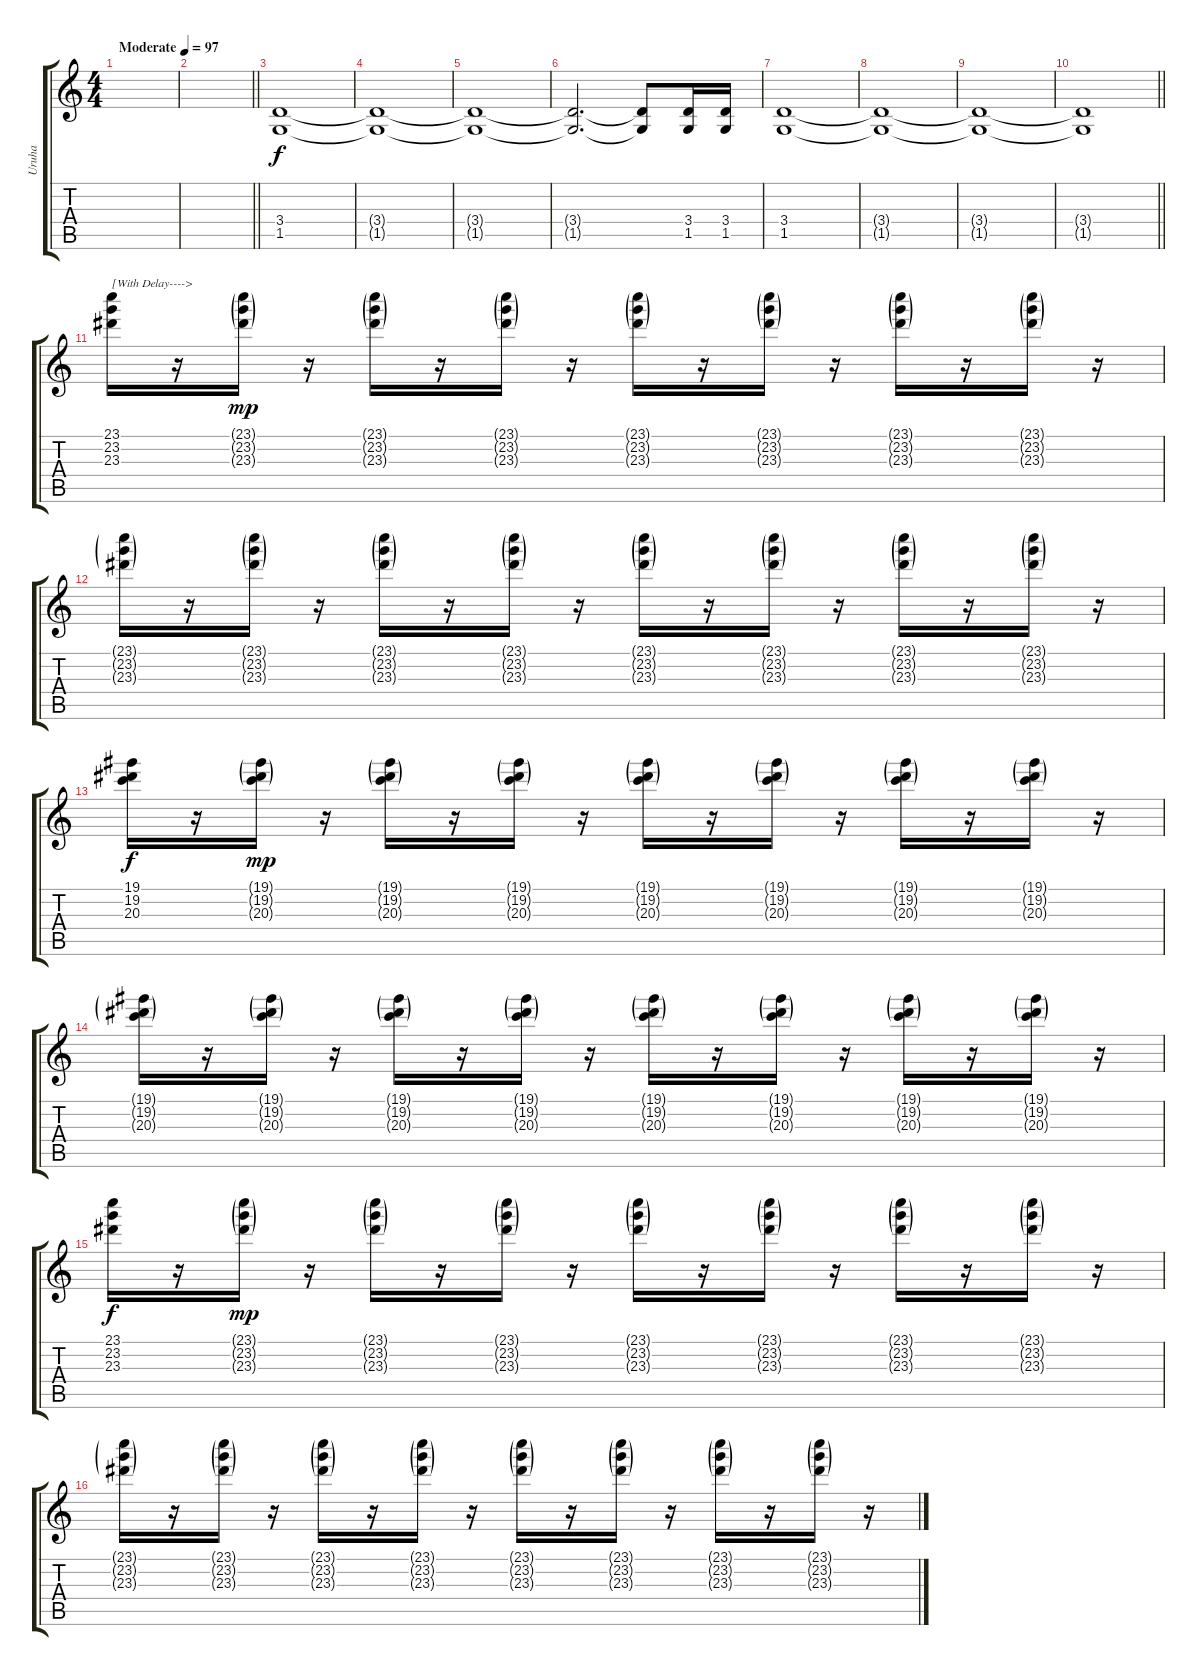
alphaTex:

\track ("Uruha" "Uruha") {instrument distortionguitar}
\staff {score tabs}
\tuning (Db4 Ab3 E3 B2 Gb2 B1) {hide}
\ts (4 4)
\tempo (97 "Moderate")
\clef g2
\ks c
|
\barLineRight lightlight
|
(3.4 1.5).1 |
(3.4{t} 1.5{t}).1 |
(3.4{t} 1.5{t}).1 |
(3.4{t} 1.5{t}).2{d} (3.4{t} 1.5{t}).8 (3.4 1.5).16 (3.4 1.5).16 |
(3.4 1.5).1 |
(3.4{t} 1.5{t}).1 |
(3.4{t} 1.5{t}).1 |
\barLineRight lightlight
(3.4{t} 1.5{t}).1 |
(23.1 23.2 23.3).16{txt "[With Delay---->" volume 12} r.16 (23.1{g} 23.2{g} 23.3{g}).16{dy mp} r.16 (23.1{g} 23.2{g} 23.3{g}).16 r.16 (23.1{g} 23.2{g} 23.3{g}).16 r.16 (23.1{g} 23.2{g} 23.3{g}).16 r.16 (23.1{g} 23.2{g} 23.3{g}).16 r.16 (23.1{g} 23.2{g} 23.3{g}).16 r.16 (23.1{g} 23.2{g} 23.3{g}).16 r.16 |
(23.1{g} 23.2{g} 23.3{g}).16 r.16 (23.1{g} 23.2{g} 23.3{g}).16 r.16 (23.1{g} 23.2{g} 23.3{g}).16 r.16 (23.1{g} 23.2{g} 23.3{g}).16 r.16 (23.1{g} 23.2{g} 23.3{g}).16 r.16 (23.1{g} 23.2{g} 23.3{g}).16 r.16 (23.1{g} 23.2{g} 23.3{g}).16 r.16 (23.1{g} 23.2{g} 23.3{g}).16 r.16 |
(19.1 19.2 20.3).16{dy f} r.16 (19.1{g} 19.2{g} 20.3{g}).16{dy mp} r.16 (19.1{g} 19.2{g} 20.3{g}).16 r.16 (19.1{g} 19.2{g} 20.3{g}).16 r.16 (19.1{g} 19.2{g} 20.3{g}).16 r.16 (19.1{g} 19.2{g} 20.3{g}).16 r.16 (19.1{g} 19.2{g} 20.3{g}).16 r.16 (19.1{g} 19.2{g} 20.3{g}).16 r.16 |
(19.1{g} 19.2{g} 20.3{g}).16 r.16 (19.1{g} 19.2{g} 20.3{g}).16 r.16 (19.1{g} 19.2{g} 20.3{g}).16 r.16 (19.1{g} 19.2{g} 20.3{g}).16 r.16 (19.1{g} 19.2{g} 20.3{g}).16 r.16 (19.1{g} 19.2{g} 20.3{g}).16 r.16 (19.1{g} 19.2{g} 20.3{g}).16 r.16 (19.1{g} 19.2{g} 20.3{g}).16 r.16 |
(23.1 23.2 23.3).16{dy f} r.16 (23.1{g} 23.2{g} 23.3{g}).16{dy mp} r.16 (23.1{g} 23.2{g} 23.3{g}).16 r.16 (23.1{g} 23.2{g} 23.3{g}).16 r.16 (23.1{g} 23.2{g} 23.3{g}).16 r.16 (23.1{g} 23.2{g} 23.3{g}).16 r.16 (23.1{g} 23.2{g} 23.3{g}).16 r.16 (23.1{g} 23.2{g} 23.3{g}).16 r.16 |
(23.1{g} 23.2{g} 23.3{g}).16 r.16 (23.1{g} 23.2{g} 23.3{g}).16 r.16 (23.1{g} 23.2{g} 23.3{g}).16 r.16 (23.1{g} 23.2{g} 23.3{g}).16 r.16 (23.1{g} 23.2{g} 23.3{g}).16 r.16 (23.1{g} 23.2{g} 23.3{g}).16 r.16 (23.1{g} 23.2{g} 23.3{g}).16 r.16 (23.1{g} 23.2{g} 23.3{g}).16 r.16
